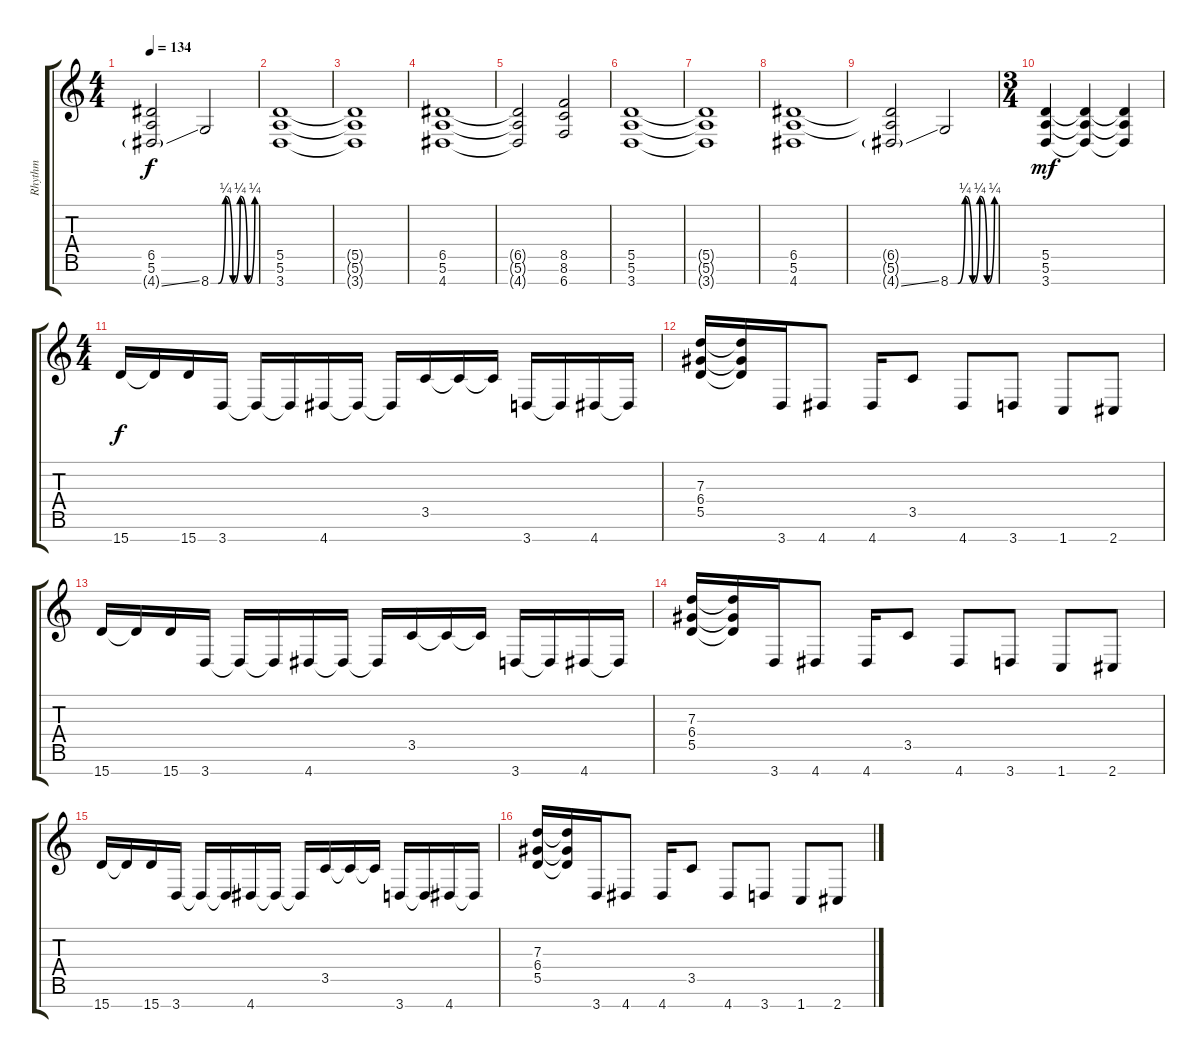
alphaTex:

\track ("Rhythm" "Rhythm") {instrument distortionguitar}
\staff {score tabs}
\tuning (E4 B3 G3 D3 A2 E2 B1) {hide}
\ts (4 4)
\tempo 134
\clef g2
\ks c
(6.5{t} 5.6{t} 4.7{ss g}).2{dy f} 8.7{be (custom 0 0 10 0 20 1 30 0 40 1 50 0 60 1)}.2 |
(5.5 5.6 3.7).1 |
(5.5{t} 5.6{t} 3.7{t}).1 |
(6.5 5.6 4.7).1 |
(6.5{t} 5.6{t} 4.7{t}).2 (8.5 8.6 6.7).2 |
(5.5 5.6 3.7).1 |
(5.5{t} 5.6{t} 3.7{t}).1 |
(6.5 5.6 4.7).1 |
(6.5{t} 5.6{t} 4.7{ss g}).2 8.7{be (custom 0 0 10 0 20 1 30 0 40 1 50 0 60 1)}.2 |
\ts (3 4)
(5.5 5.6 3.7).4{dy mf} (5.5{t} 5.6{t} 3.7{t}).4 (5.5{t} 5.6{t} 3.7{t}).4 |
\ts (4 4)
15.7.16{dy f} 15.7{t}.16 15.7.16 3.7.16 3.7{t}.16 3.7{t}.16 4.7.16 4.7{t}.16 4.7{t}.16 3.5.16 3.5{t}.16 3.5{t}.16 3.7.16 3.7{t}.16 4.7.16 4.7{t}.16 |
(7.3 6.4 5.5).16 (7.3{t} 6.4{t} 5.5{t}).16 3.7.16 4.7.8 4.7.16 3.5.8 4.7.8 3.7.8 1.7.8 2.7.8 |
15.7.16 15.7{t}.16 15.7.16 3.7.16 3.7{t}.16 3.7{t}.16 4.7.16 4.7{t}.16 4.7{t}.16 3.5.16 3.5{t}.16 3.5{t}.16 3.7.16 3.7{t}.16 4.7.16 4.7{t}.16 |
(7.3 6.4 5.5).16 (7.3{t} 6.4{t} 5.5{t}).16 3.7.16 4.7.8 4.7.16 3.5.8 4.7.8 3.7.8 1.7.8 2.7.8 |
15.7.16 15.7{t}.16 15.7.16 3.7.16 3.7{t}.16 3.7{t}.16 4.7.16 4.7{t}.16 4.7{t}.16 3.5.16 3.5{t}.16 3.5{t}.16 3.7.16 3.7{t}.16 4.7.16 4.7{t}.16 |
(7.3 6.4 5.5).16 (7.3{t} 6.4{t} 5.5{t}).16 3.7.16 4.7.8 4.7.16 3.5.8 4.7.8 3.7.8 1.7.8 2.7.8
